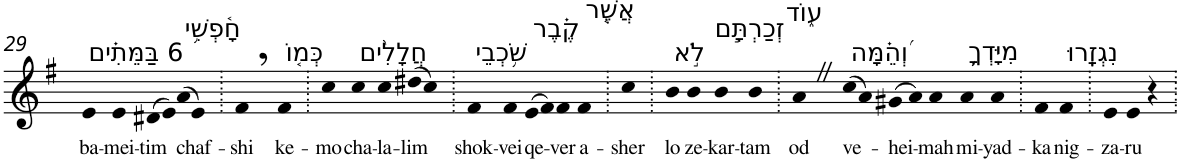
**kern	**text
*part1	*part1
*staff1	*staff1
*I"Piano	*
*I'Pno	*
!!LO:PB:g=z
*clefG2	*
*k[f#]	*
*G:	*
=29	=29
!LO:TX:a:t=6 בַּמֵּתִ֗ים	!
!	!LO:LY:b
4e	ba-
!	!LO:LY:b
4e	-mei-
!	!LO:LY:b
(>8d#X	-tim
8e)	.
!LO:TX:a:t=חָ֫פְשִׁ֥י	!
!	!LO:LY:b
(>8a	chaf-
8e)	.
=30.	=30.
!	!LO:LY:b
4f#,	-shi
!LO:TX:a:t=כְּמ֤וֹ	!
!	!LO:LY:b
4f#	ke-
=31.	=31.
!	!LO:LY:b
4cc	-mo
!LO:TX:a:t=חֲלָלִ֨ים	!
!	!LO:LY:b
4cc	cha-
!	!LO:LY:b
4cc	-la-
!	!LO:LY:b
(>8dd#X	-lim
8cc)	.
=32.	=32.
!LO:TX:a:t=שֹׁ֥כְבֵי	!
!	!LO:LY:b
4f#	shok-
!	!LO:LY:b
4f#	-vei
!LO:TX:a:t=קֶ֗בֶר	!
!	!LO:LY:b
(>8e	qe-
8f#)	.
!	!LO:LY:b
4f#	-ver
!LO:TX:a:t=אֲשֶׁ֤ר	!
!	!LO:LY:b
4f#	a-
=33.	=33.
!	!LO:LY:b
4cc	-sher
=34.	=34.
!LO:TX:a:t=לֹ֣א	!
!	!LO:LY:b
4b	lo
!LO:TX:a:t=זְכַרְתָּ֣ם	!
!	!LO:LY:b
4b	ze-
!	!LO:LY:b
4b	-kar-
!	!LO:LY:b
4b	-tam
=35.	=35.
!LO:TX:a:t=ע֑וֹד	!
!	!LO:LY:b
4aZ	od
!LO:TX:a:t=וְ֝הֵ֗מָּה	!
!	!LO:LY:b
(>8cc	ve-
8a)	.
!	!LO:LY:b
(>8g#X	-hei-
8a)	.
!	!LO:LY:b
4a	-mah
!LO:TX:a:t=מִיָּדְךָ֥	!
!	!LO:LY:b
4a	mi-
!	!LO:LY:b
4a	-yad-
=36.	=36.
!	!LO:LY:b
4f#	-ka
!LO:TX:a:t=נִגְזָֽרוּ	!
!	!LO:LY:b
4f#	nig-
=37.	=37.
!	!LO:LY:b
4e	-za-
!	!LO:LY:b
4e	-ru
4r	.
=.	=.
*-	*-
